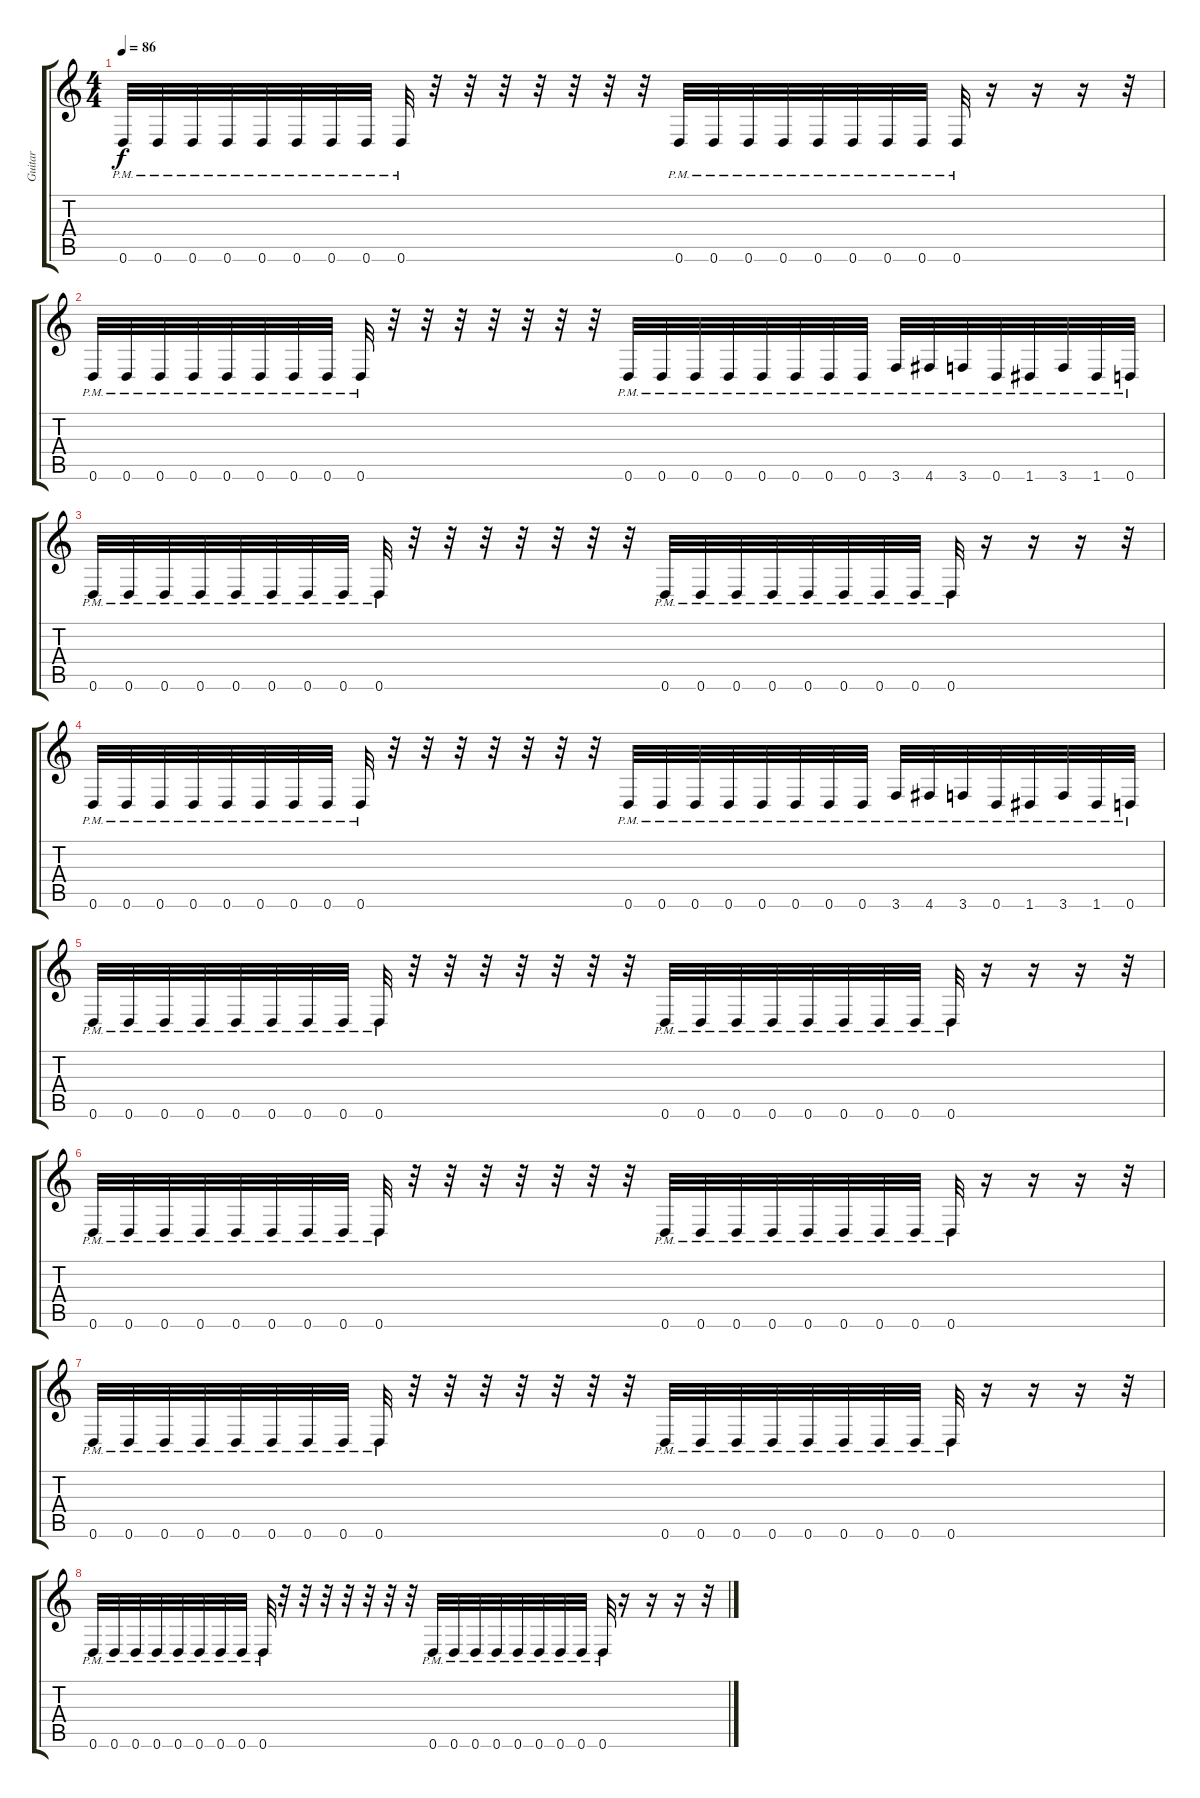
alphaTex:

\track ("Guitar" "Guitar") {instrument distortionguitar}
\staff {score tabs}
\tuning (E4 B3 G3 D3 A2 D2) {hide}
\ts (4 4)
\tempo 86
\clef g2
\ks c
0.6{pm}.32{dy f} 0.6{pm}.32 0.6{pm}.32 0.6{pm}.32 0.6{pm}.32 0.6{pm}.32 0.6{pm}.32 0.6{pm}.32 0.6{pm}.32 r.32 r.32 r.32 r.32 r.32 r.32 r.32 0.6{pm}.32 0.6{pm}.32 0.6{pm}.32 0.6{pm}.32 0.6{pm}.32 0.6{pm}.32 0.6{pm}.32 0.6{pm}.32 0.6{pm}.32 r.16 r.16 r.16 r.32 |
0.6{pm}.32 0.6{pm}.32 0.6{pm}.32 0.6{pm}.32 0.6{pm}.32 0.6{pm}.32 0.6{pm}.32 0.6{pm}.32 0.6{pm}.32 r.32 r.32 r.32 r.32 r.32 r.32 r.32 0.6{pm}.32 0.6{pm}.32 0.6{pm}.32 0.6{pm}.32 0.6{pm}.32 0.6{pm}.32 0.6{pm}.32 0.6{pm}.32 3.6{pm}.32 4.6{pm}.32 3.6{pm}.32 0.6{pm}.32 1.6{pm}.32 3.6{pm}.32 1.6{pm}.32 0.6{pm}.32 |
0.6{pm}.32 0.6{pm}.32 0.6{pm}.32 0.6{pm}.32 0.6{pm}.32 0.6{pm}.32 0.6{pm}.32 0.6{pm}.32 0.6{pm}.32 r.32 r.32 r.32 r.32 r.32 r.32 r.32 0.6{pm}.32 0.6{pm}.32 0.6{pm}.32 0.6{pm}.32 0.6{pm}.32 0.6{pm}.32 0.6{pm}.32 0.6{pm}.32 0.6{pm}.32 r.16 r.16 r.16 r.32 |
0.6{pm}.32 0.6{pm}.32 0.6{pm}.32 0.6{pm}.32 0.6{pm}.32 0.6{pm}.32 0.6{pm}.32 0.6{pm}.32 0.6{pm}.32 r.32 r.32 r.32 r.32 r.32 r.32 r.32 0.6{pm}.32 0.6{pm}.32 0.6{pm}.32 0.6{pm}.32 0.6{pm}.32 0.6{pm}.32 0.6{pm}.32 0.6{pm}.32 3.6{pm}.32 4.6{pm}.32 3.6{pm}.32 0.6{pm}.32 1.6{pm}.32 3.6{pm}.32 1.6{pm}.32 0.6{pm}.32 |
0.6{pm}.32 0.6{pm}.32 0.6{pm}.32 0.6{pm}.32 0.6{pm}.32 0.6{pm}.32 0.6{pm}.32 0.6{pm}.32 0.6{pm}.32 r.32 r.32 r.32 r.32 r.32 r.32 r.32 0.6{pm}.32 0.6{pm}.32 0.6{pm}.32 0.6{pm}.32 0.6{pm}.32 0.6{pm}.32 0.6{pm}.32 0.6{pm}.32 0.6{pm}.32 r.16 r.16 r.16 r.32 |
0.6{pm}.32 0.6{pm}.32 0.6{pm}.32 0.6{pm}.32 0.6{pm}.32 0.6{pm}.32 0.6{pm}.32 0.6{pm}.32 0.6{pm}.32 r.32 r.32 r.32 r.32 r.32 r.32 r.32 0.6{pm}.32 0.6{pm}.32 0.6{pm}.32 0.6{pm}.32 0.6{pm}.32 0.6{pm}.32 0.6{pm}.32 0.6{pm}.32 0.6{pm}.32 r.16 r.16 r.16 r.32 |
0.6{pm}.32 0.6{pm}.32 0.6{pm}.32 0.6{pm}.32 0.6{pm}.32 0.6{pm}.32 0.6{pm}.32 0.6{pm}.32 0.6{pm}.32 r.32 r.32 r.32 r.32 r.32 r.32 r.32 0.6{pm}.32 0.6{pm}.32 0.6{pm}.32 0.6{pm}.32 0.6{pm}.32 0.6{pm}.32 0.6{pm}.32 0.6{pm}.32 0.6{pm}.32 r.16 r.16 r.16 r.32 |
0.6{pm}.32 0.6{pm}.32 0.6{pm}.32 0.6{pm}.32 0.6{pm}.32 0.6{pm}.32 0.6{pm}.32 0.6{pm}.32 0.6{pm}.32 r.32 r.32 r.32 r.32 r.32 r.32 r.32 0.6{pm}.32 0.6{pm}.32 0.6{pm}.32 0.6{pm}.32 0.6{pm}.32 0.6{pm}.32 0.6{pm}.32 0.6{pm}.32 0.6{pm}.32 r.16 r.16 r.16 r.32
